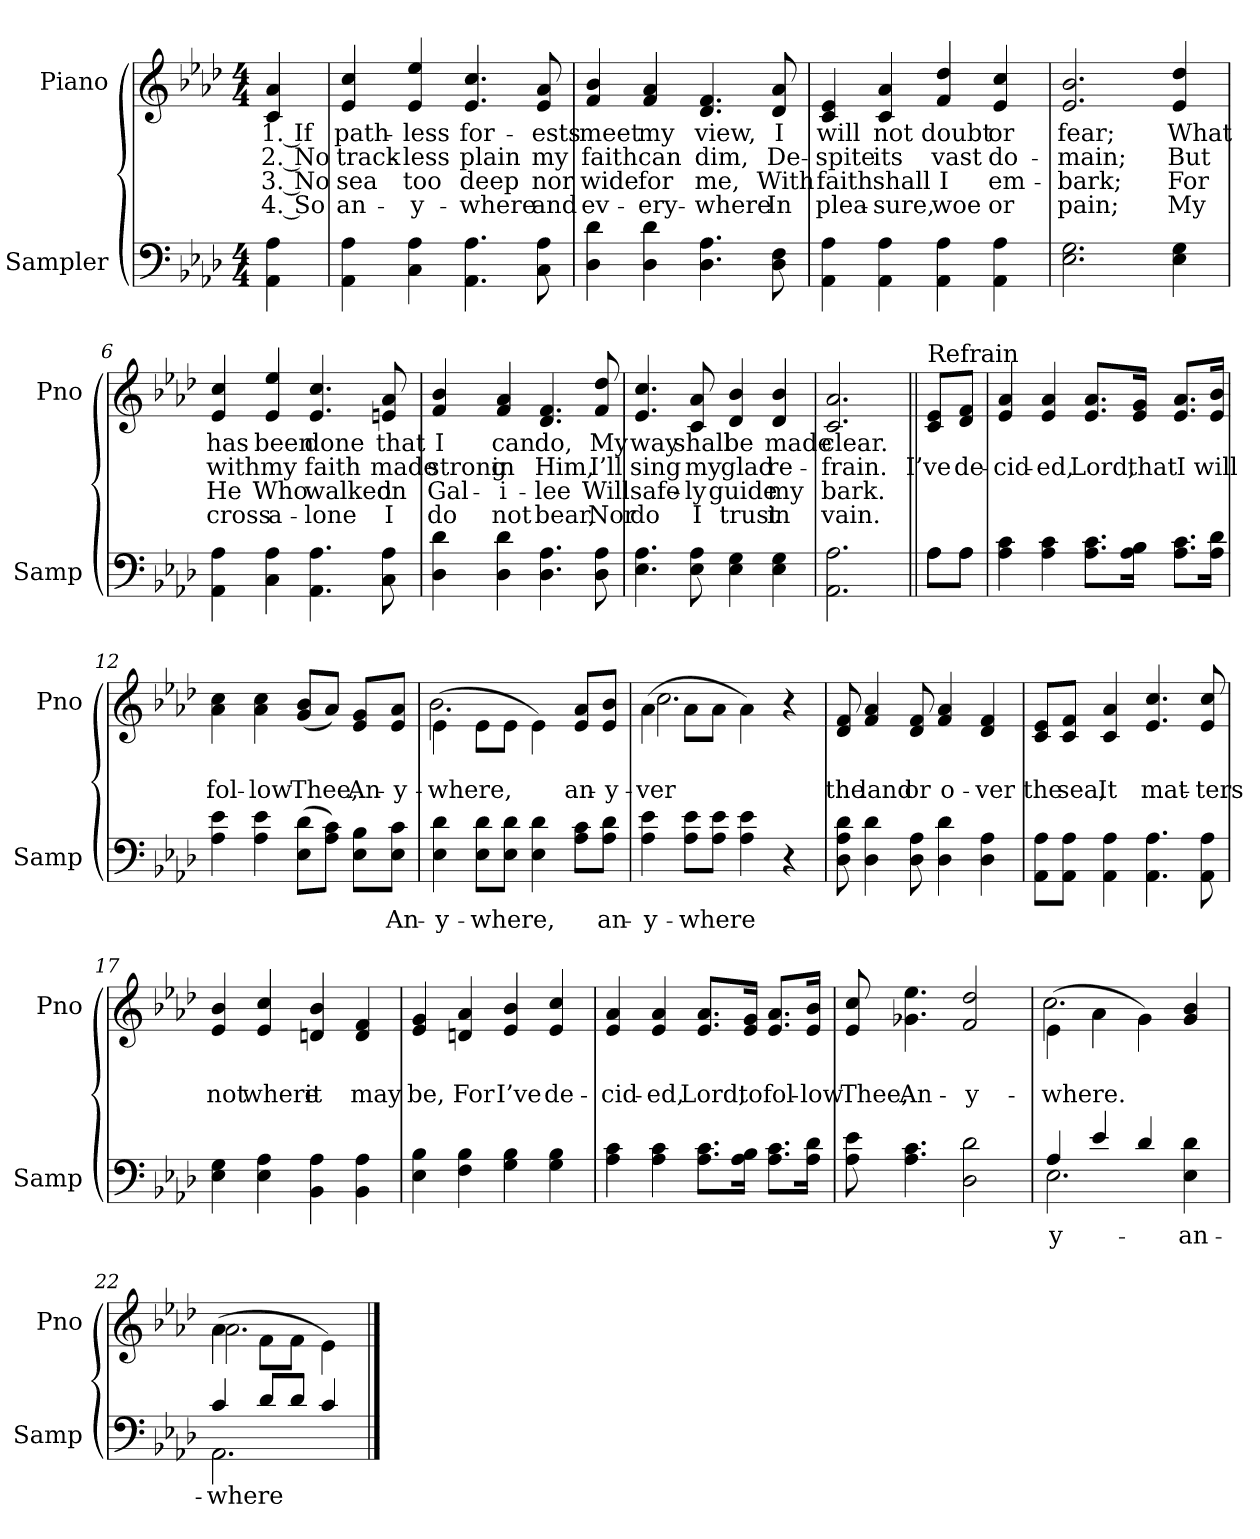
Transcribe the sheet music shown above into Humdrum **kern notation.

**kern	**text	**kern	**text	**text	**text	**text
*part2	*part2	*part1	*part1	*part1	*part1	*part1
*staff2	*staff2	*staff1	*staff1	*staff1	*staff1	*staff1
*I"Sampler	*	*I"Piano	*	*	*	*
*I'Samp	*	*I'Pno	*	*	*	*
*clefF4	*	*clefG2	*	*	*	*
*k[b-e-a-d-]	*	*k[b-e-a-d-]	*	*	*	*
*A-:	*	*A-:	*	*	*	*
*M4/4	*	*M4/4	*	*	*	*
=1	=1	=1	=1	=1	=1	=1
4AA- 4A-	.	4c 4a-	1. If	2. No	3. No	4. So
=2	=2	=2	=2	=2	=2	=2
4AA- 4A-	.	4e- 4cc	path-	track-	sea	an-
4C 4A-	.	4e- 4ee-	-less	-less	too	-y-
4.AA- 4.A-	.	4.e- 4.cc	for-	plain	deep	-where
8C 8A-	.	8e- 8a-	-ests	my	nor	and
=3	=3	=3	=3	=3	=3	=3
4D- 4d-	.	4f 4b-	meet	faith	wide	ev-
4D- 4d-	.	4f 4a-	my	can	for	-ery-
4.D- 4.A-	.	4.d- 4.f	view,	dim,	me,	-where
8D- 8F	.	8d- 8a-	I	De-	With	In
=4	=4	=4	=4	=4	=4	=4
4AA- 4A-	.	4c 4e-	will	-spite	faith	plea-
4AA- 4A-	.	4c 4a-	not	its	shall	-sure,
4AA- 4A-	.	4f 4dd-	doubt	vast	I	woe
4AA- 4A-	.	4e- 4cc	or	do-	em-	or
=5	=5	=5	=5	=5	=5	=5
2.E- 2.G	.	2.e- 2.b-	fear;	-main;	-bark;	pain;
4E- 4G	.	4e- 4dd-	What	But	For	My
=6	=6	=6	=6	=6	=6	=6
4AA- 4A-	.	4e- 4cc	has	with	He	cross
4C 4A-	.	4e- 4ee-	been	my	Who	a-
4.AA- 4.A-	.	4.e- 4.cc	done	faith	walked	-lone
8C 8A-	.	8en 8a-	that	made	on	I
=7	=7	=7	=7	=7	=7	=7
4D- 4d-	.	4f 4b-	I	strong	Gal-	do
4D- 4d-	.	4f 4a-	can	in	-i-	not
4.D- 4.A-	.	4.d- 4.f	do,	Him,	-lee	bear,
8D- 8A-	.	8f 8dd-	My	I’ll	Will	Nor
=8	=8	=8	=8	=8	=8	=8
4.E- 4.A-	.	4.e- 4.cc	way	sing	safe-	do
8E- 8A-	.	8c 8a-	shall	my	-ly	I
4E- 4G	.	4d- 4b-	be	glad	guide	trust
4E- 4G	.	4d- 4b-	made	re-	my	in
=9	=9	=9	=9	=9	=9	=9
2.AA- 2.A-	.	2.c 2.a-	clear.	-frain.	bark.	vain.
=10||	=10||	=10||	=10||	=10||	=10||	=10||
*^	*	*	*	*	*	*
!	!	!	!LO:TX:t=Refrain	!	!	!	!
8A-\L	8A-\L	.	8c/ 8e-/L	.	I’ve	.	.
8A-\J	8A-\J	.	8d-/ 8f/J	.	de-	.	.
*v	*v	*	*	*	*	*	*
=11	=11	=11	=11	=11	=11	=11
4A- 4c	.	4e- 4a-	.	-cid-	.	.
4A- 4c	.	4e- 4a-	.	-ed,	.	.
8.A-\ 8.c\L	.	8.e-/ 8.a-/L	.	Lord,	.	.
16A-\ 16B-\Jk	.	16e-/ 16g/Jk	.	that	.	.
8.A-\ 8.c\L	.	8.e-/ 8.a-/L	.	I	.	.
16A-\ 16d-\Jk	.	16e-/ 16b-/Jk	.	will	.	.
=12	=12	=12	=12	=12	=12	=12
4A- 4e-	.	4a- 4cc	.	fol-	.	.
4A- 4e-	.	4a- 4cc	.	-low	.	.
(8E-\ 8d-\L	.	(8g/ 8b-/L	.	Thee,	.	.
8A-\ 8c\J)	.	8a-/J)	.	.	.	.
8E-\ 8B-\L	.	8e-/ 8g/L	.	An-	.	.
8E-\ 8c\J	An-	8e-/ 8a-/J	.	-y-	.	.
=13	=13	=13	=13	=13	=13	=13
*	*	*^	*	*	*	*
4E- 4d-	-y-	(4e-\	2.b-	.	-where,	.	.
8E-\ 8d-\L	-where,	8e-\L	.	.	.	.	.
8E-\ 8d-\J	.	8e-\J	.	.	.	.	.
4E- 4d-	.	4e-\)	.	.	.	.	.
8A-\ 8c\L	.	8e-/ 8a-/L	4ryy	.	an-	.	.
8A-\ 8d-\J	an-	8e-/ 8b-/J	.	.	-y-	.	.
=14	=14	=14	=14	=14	=14	=14	=14
4A- 4e-	-y-	(4a-\	2.cc	.	-ver	.	.
8A-\ 8e-\L	-where	8a-\L	.	.	.	.	.
8A-\ 8e-\J	.	8a-\J	.	.	.	.	.
4A- 4e-	.	4a-\)	.	.	.	.	.
4r	.	4r	4ryy	.	.	.	.
*	*	*v	*v	*	*	*	*
=15	=15	=15	=15	=15	=15	=15
8D- 8A- 8d-	.	8d- 8f	.	the	.	.
4D- 4d-	.	4f 4a-	.	land	.	.
8D- 8A-	.	8d- 8f	.	or	.	.
4D- 4d-	.	4f 4a-	.	o-	.	.
4D- 4A-	.	4d- 4f	.	-ver	.	.
=16	=16	=16	=16	=16	=16	=16
8AA-\ 8A-\L	.	8c/ 8e-/L	.	the	.	.
8AA-\ 8A-\J	.	8c/ 8f/J	.	sea,	.	.
4AA- 4A-	.	4c 4a-	.	It	.	.
4.AA- 4.A-	.	4.e- 4.cc	.	mat-	.	.
8AA- 8A-	.	8e- 8cc	.	-ters	.	.
=17	=17	=17	=17	=17	=17	=17
4E- 4G	.	4e- 4b-	.	not	.	.
4E- 4A-	.	4e- 4cc	.	where	.	.
4BB- 4A-	.	4dn 4b-	.	it	.	.
4BB- 4A-	.	4d 4f	.	may	.	.
=18	=18	=18	=18	=18	=18	=18
4E- 4B-	.	4e- 4g	.	be,	.	.
4F 4B-	.	4dn 4a-	.	For	.	.
4G 4B-	.	4e- 4b-	.	I’ve	.	.
4G 4B-	.	4e- 4cc	.	de-	.	.
=19	=19	=19	=19	=19	=19	=19
4A- 4c	.	4e- 4a-	.	-cid-	.	.
4A- 4c	.	4e- 4a-	.	-ed,	.	.
8.A-\ 8.c\L	.	8.e-/ 8.a-/L	.	Lord,	.	.
16A-\ 16B-\Jk	.	16e-/ 16g/Jk	.	to	.	.
8.A-\ 8.c\L	.	8.e-/ 8.a-/L	.	fol-	.	.
16A-\ 16d-\Jk	.	16e-/ 16b-/Jk	.	-low	.	.
=20	=20	=20	=20	=20	=20	=20
8A- 8e-	.	8e- 8cc	.	Thee,	.	.
4.A- 4.c	.	4.g-X 4.ee-	.	An-	.	.
2D- 2d-	.	2f 2dd-	.	-y-	.	.
=21	=21	=21	=21	=21	=21	=21
*^	*	*^	*	*	*	*
4A-/	2.E-	-y-	(4e-\	2.cc	.	-where.	.	.
4e-/	.	.	4a-\	.	.	.	.	.
4d-/	.	.	4g\)	.	.	.	.	.
4E- 4d-	4ryy	an-	4g 4b-	4ryy	.	.	.	.
=22	=22	=22	=22	=22	=22	=22	=22	=22
4c/	2.AA-	-where	(4a-\	2.a-	.	.	.	.
8d-/L	.	.	8f\L	.	.	.	.	.
8d-/J	.	.	8f\J	.	.	.	.	.
4c	.	.	4e-\)	.	.	.	.	.
*v	*v	*	*	*	*	*	*	*
*	*	*v	*v	*	*	*	*
==	==	==	==	==	==	==
*-	*-	*-	*-	*-	*-	*-
